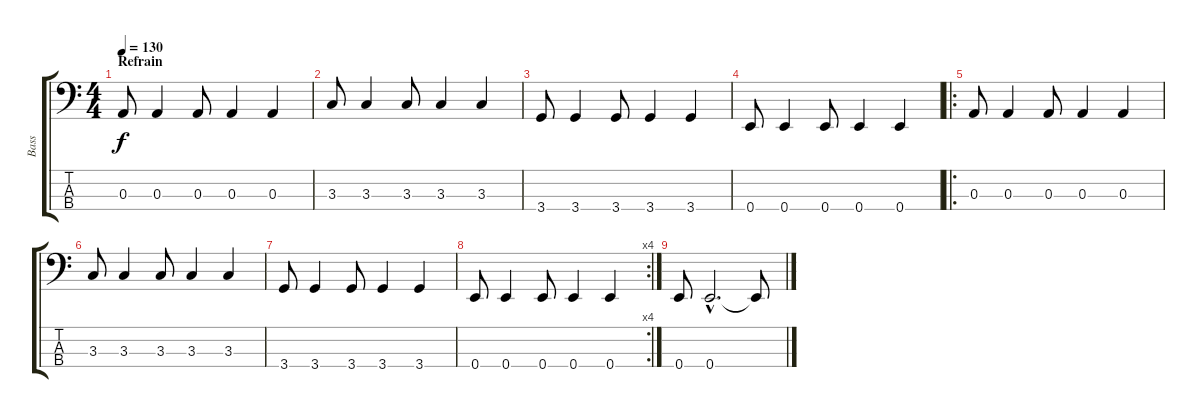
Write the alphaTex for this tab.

\track ("Bass" "Bass") {instrument electricbasspick}
\staff {score tabs}
\tuning (G2 D2 A1 E1) {hide}
\ts (4 4)
\section ("" "Refrain")
\tempo 130
\clef f4
\ks c
0.3.8{dy f} 0.3.4 0.3.8 0.3.4 0.3.4 |
3.3.8 3.3.4 3.3.8 3.3.4 3.3.4 |
3.4.8 3.4.4 3.4.8 3.4.4 3.4.4 |
0.4.8 0.4.4 0.4.8 0.4.4 0.4.4 |
\ro
0.3.8 0.3.4 0.3.8 0.3.4 0.3.4 |
3.3.8 3.3.4 3.3.8 3.3.4 3.3.4 |
3.4.8 3.4.4 3.4.8 3.4.4 3.4.4 |
\rc 4
0.4.8 0.4.4 0.4.8 0.4.4 0.4.4 |
0.4.8 0.4{hac}.2{d} 0.4{t}.8
